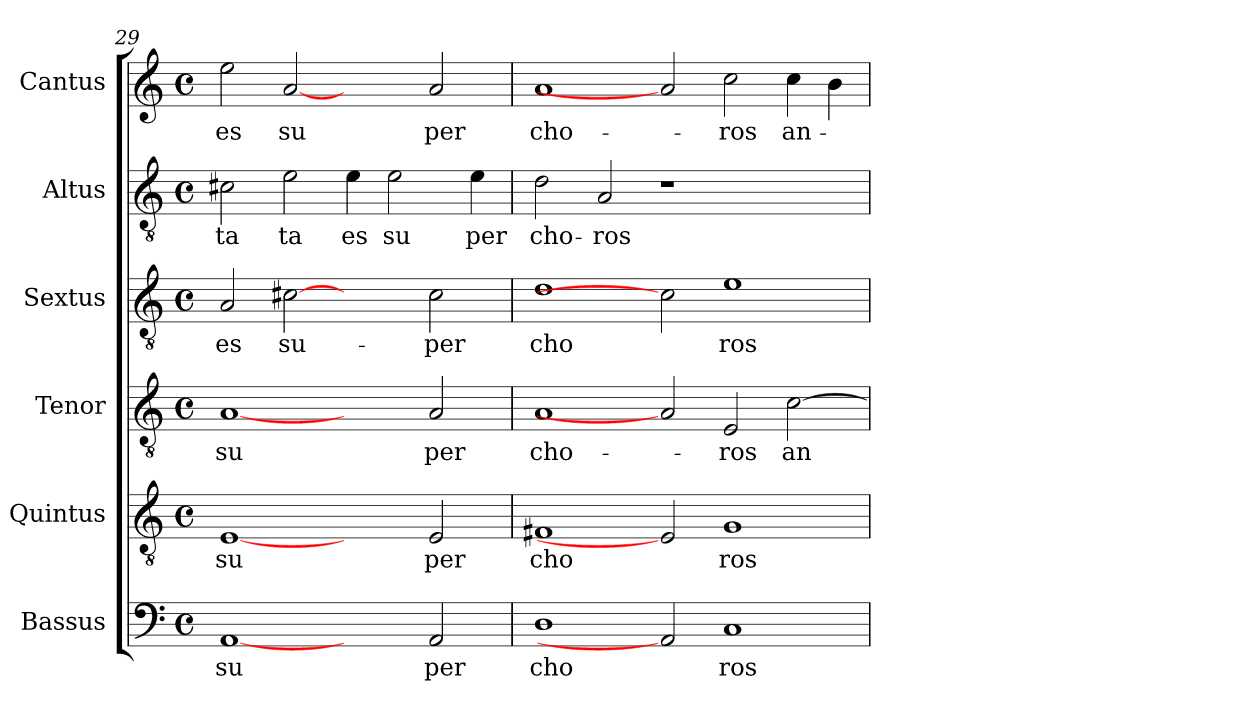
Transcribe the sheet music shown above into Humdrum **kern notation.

**kern	**text	**kern	**text	**kern	**text	**kern	**text	**kern	**text	**kern	**text
*part6	*part6	*part5	*part5	*part4	*part4	*part3	*part3	*part2	*part2	*part1	*part1
*staff6	*staff6	*staff5	*staff5	*staff4	*staff4	*staff3	*staff3	*staff2	*staff2	*staff1	*staff1
*I"Bassus	*	*I"Quintus	*	*I"Tenor	*	*I"Sextus	*	*I"Altus	*	*I"Cantus	*
*clefF4	*	*clefGv2	*	*clefGv2	*	*clefGv2	*	*clefGv2	*	*clefG2	*
*M4/4	*	*M4/4	*	*M4/4	*	*M4/4	*	*M4/4	*	*M4/4	*
*met(c)	*	*met(c)	*	*met(c)	*	*met(c)	*	*met(c)	*	*met(c)	*
=29	=29	=29	=29	=29	=29	=29	=29	=29	=29	=29	=29
!	!LO:LY:b:cj	!	!LO:LY:b:cj	!	!LO:LY:b:cj	!	!LO:LY:b:cj	!	!LO:LY:b:cj	!	!LO:LY:b:cj
[1AA	su	[1E	su	[1A	su	2A/	es	2c#X\	ta	2ee\	es
!	!	!	!	!	!	!	!LO:LY:b:cj	!	!LO:LY:b:cj	!	!LO:LY:b:cj
.	.	.	.	.	.	[2c#X	su-	2e\	ta	[2a	su
!	!	!	!	!	!	!	!	!	!LO:LY:b:cj	!	!
2ryy	.	2ryy	.	2ryy	.	2ryy	.	4e\	es	2ryy	.
!	!	!	!	!	!	!	!	!	!LO:LY:b:cj	!	!
.	.	.	.	.	.	.	.	2e\	su	.	.
!	!LO:LY:b:cj	!	!LO:LY:b:cj	!	!LO:LY:b:cj	!	!LO:LY:b:cj	!	!	!	!LO:LY:b:cj
2AA/	per	2E/	per	2A/	per	2c#\	-per	.	.	2a/	per
!	!	!	!	!	!	!	!	!	!LO:LY:b:cj	!	!
.	.	.	.	.	.	.	.	4e\	per	.	.
!!LO:LB:g=z
=30	=30	=30	=30	=30	=30	=30	=30	=30	=30	=30	=30
!	!LO:LY:b:cj	!	!LO:LY:b:cj	!	!LO:LY:b:cj	!	!LO:LY:b:cj	!	!LO:LY:b:cj	!	!LO:LY:b:cj
1D	cho	1F#X	cho	1A	cho-	1d	cho	2d\	cho-	1a	cho-
!	!	!	!	!	!	!	!	!	!LO:LY:b:cj	!	!
.	.	.	.	.	.	.	.	2A/	-ros	.	.
2AA]	.	2E]	.	2A]	.	2c#]	.	1r	.	2a]	.
!	!LO:LY:b:cj	!	!LO:LY:b:cj	!	!LO:LY:b:cj	!	!LO:LY:b:cj	!	!	!	!LO:LY:b:cj
1C	ros	1G	ros	2E/	-ros	1e	ros	.	.	2cc\	-ros
!	!	!	!	!	!LO:LY:b:cj	!	!	!	!	!	!LO:LY:b
.	.	.	.	[>2c\	an-	.	.	2ryy	.	4cc\	an-
.	.	.	.	.	.	.	.	.	.	4b\	.
=	=	=	=	=	=	=	=	=	=	=	=
*-	*-	*-	*-	*-	*-	*-	*-	*-	*-	*-	*-
